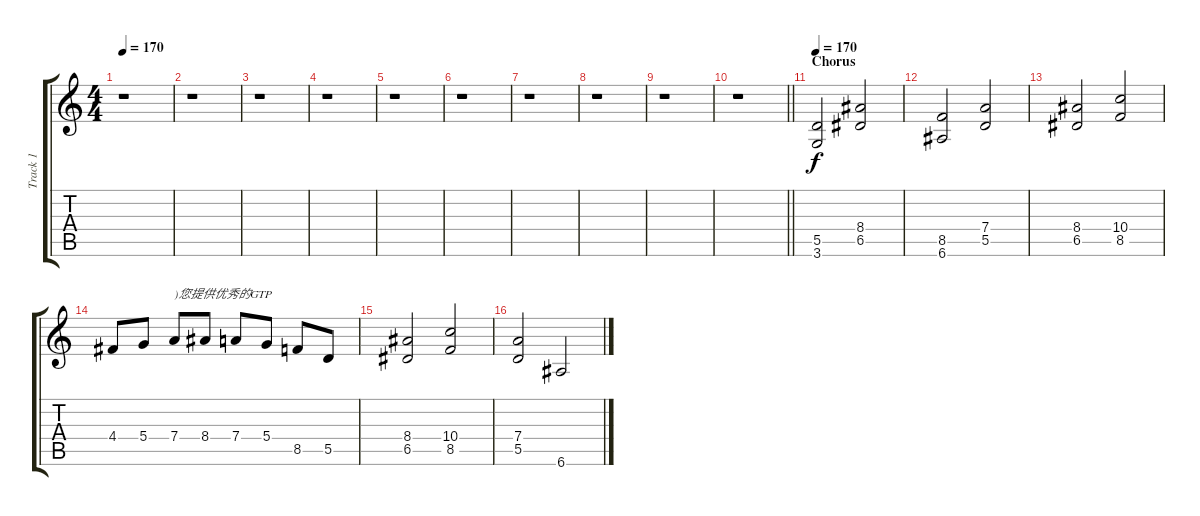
\track ("Track 1" "Track 1") {instrument distortionguitar}
\staff {score tabs}
\tuning (E4 B3 G3 D3 A2 E2) {hide}
\ts (4 4)
\tempo 170
\clef g2
\ks c
r.1{dy f} |
r.1 |
r.1 |
r.1 |
r.1 |
r.1 |
r.1 |
r.1 |
r.1 |
\barLineRight lightlight
r.1 |
\section ("" "Chorus")
\tempo 170
(5.5 3.6).2 (8.4 6.5).2 |
(8.5 6.6).2 (7.4 5.5).2 |
(8.4 6.5).2 (10.4 8.5).2 |
4.4.8 5.4.8 7.4.8{txt ")您提供优秀的GTP"} 8.4.8 7.4.8 5.4.8 8.5.8 5.5.8 |
(8.4 6.5).2 (10.4 8.5).2 |
(7.4 5.5).2 6.6.2
